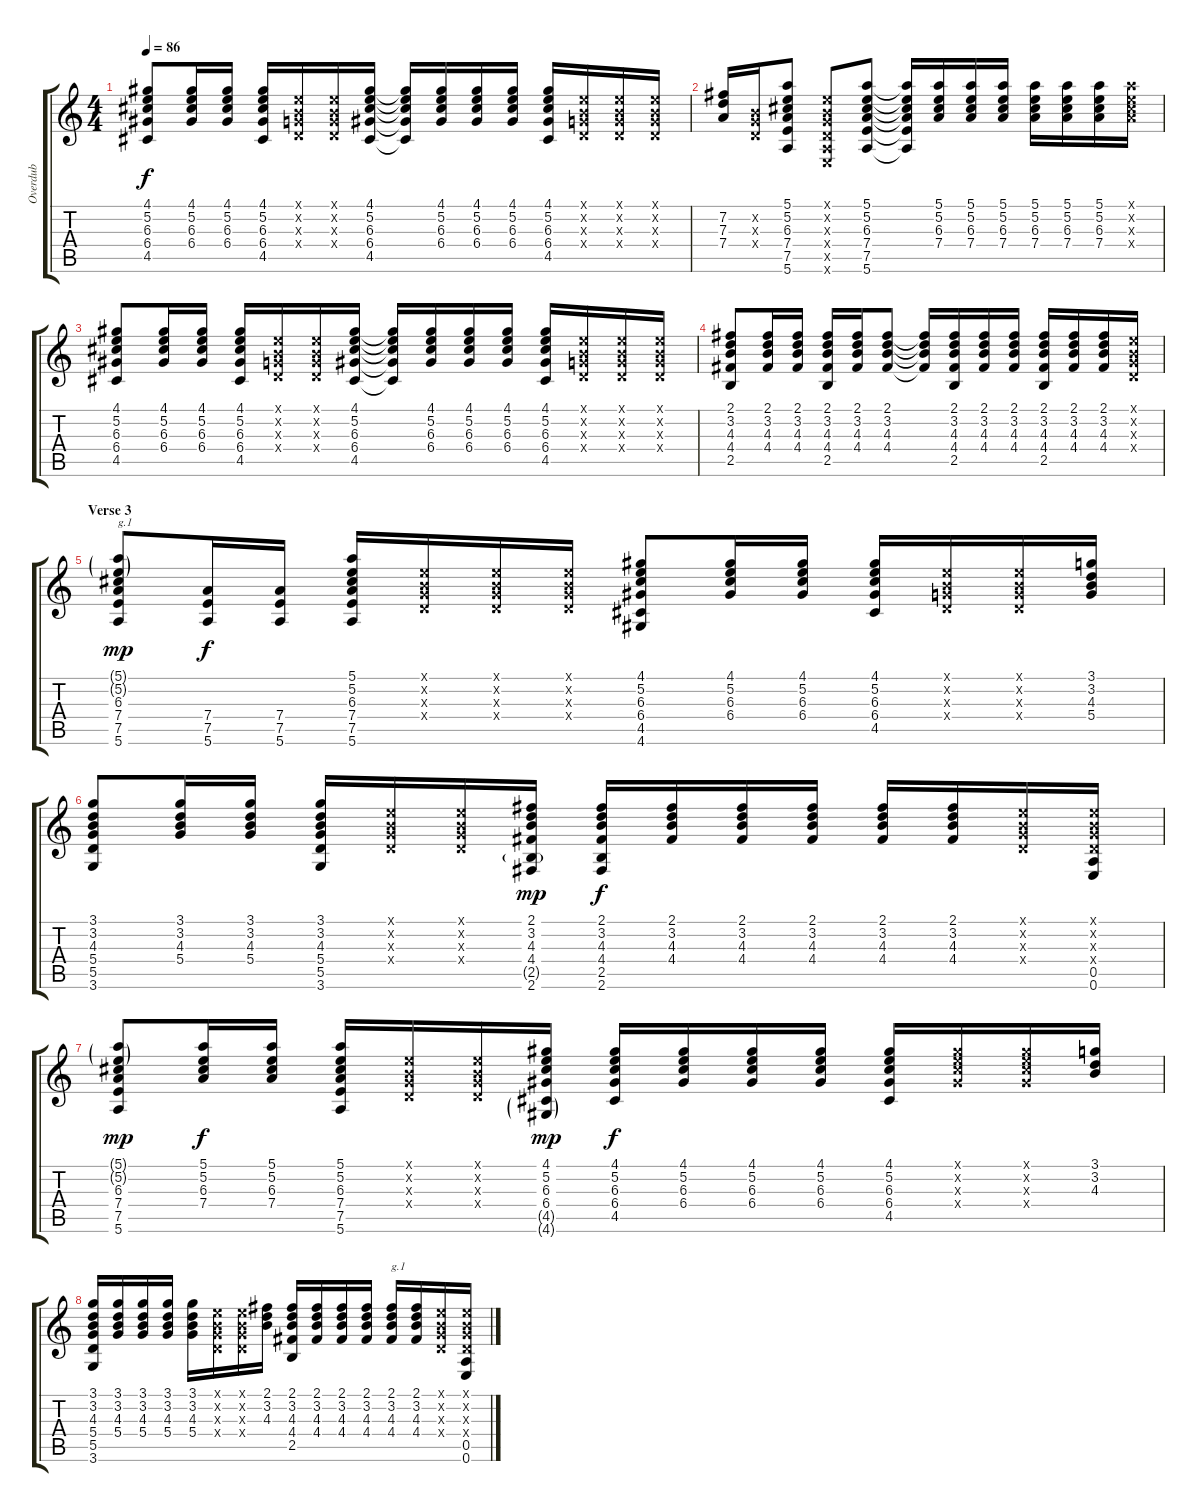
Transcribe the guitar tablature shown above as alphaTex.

\track ("Overdub" "Overdub") {instrument electricguitarclean}
\staff {score tabs}
\tuning (E4 B3 G3 D3 A2 E2) {hide}
\ts (4 4)
\tempo 86
\clef g2
\ks c
(4.1 5.2 6.3 6.4 4.5).8{dy f} (4.1 5.2 6.3 6.4).16 (4.1 5.2 6.3 6.4).16 (4.1 5.2 6.3 6.4 4.5).16 (0.1{x} 0.2{x} 0.3{x} 0.4{x}).16 (0.1{x} 0.2{x} 0.3{x} 0.4{x}).16 (4.1 5.2 6.3 6.4 4.5).16 (4.1{t} 5.2{t} 6.3{t} 6.4{t} 4.5{t}).16 (4.1 5.2 6.3 6.4).16 (4.1 5.2 6.3 6.4).16 (4.1 5.2 6.3 6.4).16 (4.1 5.2 6.3 6.4 4.5).16 (0.1{x} 0.2{x} 0.3{x} 0.4{x}).16 (0.1{x} 0.2{x} 0.3{x} 0.4{x}).16 (0.1{x} 0.2{x} 0.3{x} 0.4{x}).16 |
(7.2 7.3 7.4).16 (0.2{x} 0.3{x} 0.4{x}).16 (5.1 5.2 6.3 7.4 7.5 5.6).8 (0.1{x} 0.2{x} 0.3{x} 0.4{x} 0.5{x} 0.6{x}).8 (5.1 5.2 6.3 7.4 7.5 5.6).8 (5.1{t} 5.2{t} 6.3{t} 7.4{t} 7.5{t} 5.6{t}).16 (5.1 5.2 6.3 7.4).16 (5.1 5.2 6.3 7.4).16 (5.1 5.2 6.3 7.4).16 (5.1 5.2 6.3 7.4).16 (5.1 5.2 6.3 7.4).16 (5.1 5.2 6.3 7.4).16 (5.1{x} 5.2{x} 6.3{x} 7.4{x}).16 |
(4.1 5.2 6.3 6.4 4.5).8 (4.1 5.2 6.3 6.4).16 (4.1 5.2 6.3 6.4).16 (4.1 5.2 6.3 6.4 4.5).16 (0.1{x} 0.2{x} 0.3{x} 0.4{x}).16 (0.1{x} 0.2{x} 0.3{x} 0.4{x}).16 (4.1 5.2 6.3 6.4 4.5).16 (4.1{t} 5.2{t} 6.3{t} 6.4{t} 4.5{t}).16 (4.1 5.2 6.3 6.4).16 (4.1 5.2 6.3 6.4).16 (4.1 5.2 6.3 6.4).16 (4.1 5.2 6.3 6.4 4.5).16 (0.1{x} 0.2{x} 0.3{x} 0.4{x}).16 (0.1{x} 0.2{x} 0.3{x} 0.4{x}).16 (0.1{x} 0.2{x} 0.3{x} 0.4{x}).16 |
(2.1 3.2 4.3 4.4 2.5).8 (2.1 3.2 4.3 4.4).16 (2.1 3.2 4.3 4.4).16 (2.1 3.2 4.3 4.4 2.5).16 (2.1 3.2 4.3 4.4).16 (2.1 3.2 4.3 4.4).8 (2.1{t} 3.2{t} 4.3{t} 4.4{t}).16 (2.1 3.2 4.3 4.4 2.5).16 (2.1 3.2 4.3 4.4).16 (2.1 3.2 4.3 4.4).16 (2.1 3.2 4.3 4.4 2.5).16 (2.1 3.2 4.3 4.4).16 (2.1 3.2 4.3 4.4).16 (0.1{x} 0.2{x} 0.3{x} 0.4{x}).16 |
\section ("" "Verse 3")
(5.1{g} 5.2{g} 6.3 7.4 7.5 5.6).8{txt "g.1" dy mp} (7.4 7.5 5.6).16{dy f} (7.4 7.5 5.6).16 (5.1 5.2 6.3 7.4 7.5 5.6).16 (0.1{x} 0.2{x} 0.3{x} 0.4{x}).16 (0.1{x} 0.2{x} 0.3{x} 0.4{x}).16 (0.1{x} 0.2{x} 0.3{x} 0.4{x}).16 (4.1 5.2 6.3 6.4 4.5 4.6).8 (4.1 5.2 6.3 6.4).16 (4.1 5.2 6.3 6.4).16 (4.1 5.2 6.3 6.4 4.5).16 (0.1{x} 0.2{x} 0.3{x} 0.4{x}).16 (0.1{x} 0.2{x} 0.3{x} 0.4{x}).16 (3.1 3.2 4.3 5.4).16 |
(3.1 3.2 4.3 5.4 5.5 3.6).8 (3.1 3.2 4.3 5.4).16 (3.1 3.2 4.3 5.4).16 (3.1 3.2 4.3 5.4 5.5 3.6).16 (0.1{x} 0.2{x} 0.3{x} 0.4{x}).16 (0.1{x} 0.2{x} 0.3{x} 0.4{x}).16 (2.1 3.2 4.3 4.4 2.5{g} 2.6).16{dy mp} (2.1 3.2 4.3 4.4 2.5 2.6).16{dy f} (2.1 3.2 4.3 4.4).16 (2.1 3.2 4.3 4.4).16 (2.1 3.2 4.3 4.4).16 (2.1 3.2 4.3 4.4).16 (2.1 3.2 4.3 4.4).16 (0.1{x} 0.2{x} 0.3{x} 0.4{x}).16 (0.1{x} 0.2{x} 0.3{x} 0.4{x} 0.5 0.6).16 |
(5.1{g} 5.2{g} 6.3 7.4 7.5 5.6).8{dy mp} (5.1 5.2 6.3 7.4).16{dy f} (5.1 5.2 6.3 7.4).16 (5.1 5.2 6.3 7.4 7.5 5.6).16 (0.1{x} 0.2{x} 0.3{x} 0.4{x}).16 (0.1{x} 0.2{x} 0.3{x} 0.4{x}).16 (4.1 5.2 6.3 6.4 4.5{g} 4.6{g}).16{dy mp} (4.1 5.2 6.3 6.4 4.5).16{dy f} (4.1 5.2 6.3 6.4).16 (4.1 5.2 6.3 6.4).16 (4.1 5.2 6.3 6.4).16 (4.1 5.2 6.3 6.4 4.5).16 (4.1{x} 5.2{x} 6.3{x} 6.4{x}).16 (4.1{x} 5.2{x} 6.3{x} 6.4{x}).16 (3.1 3.2 4.3).16 |
(3.1 3.2 4.3 5.4 5.5 3.6).16 (3.1 3.2 4.3 5.4).16 (3.1 3.2 4.3 5.4).16 (3.1 3.2 4.3 5.4).16 (3.1 3.2 4.3 5.4).16 (0.1{x} 0.2{x} 0.3{x} 0.4{x}).16 (0.1{x} 0.2{x} 0.3{x} 0.4{x}).16 (2.1 3.2 4.3).16 (2.1 3.2 4.3 4.4 2.5).16 (2.1 3.2 4.3 4.4).16 (2.1 3.2 4.3 4.4).16 (2.1 3.2 4.3 4.4).16 (2.1 3.2 4.3 4.4).16{txt "g.1"} (2.1 3.2 4.3 4.4).16 (0.1{x} 0.2{x} 0.3{x} 0.4{x}).16 (0.1{x} 0.2{x} 0.3{x} 0.4{x} 0.5 0.6).16
